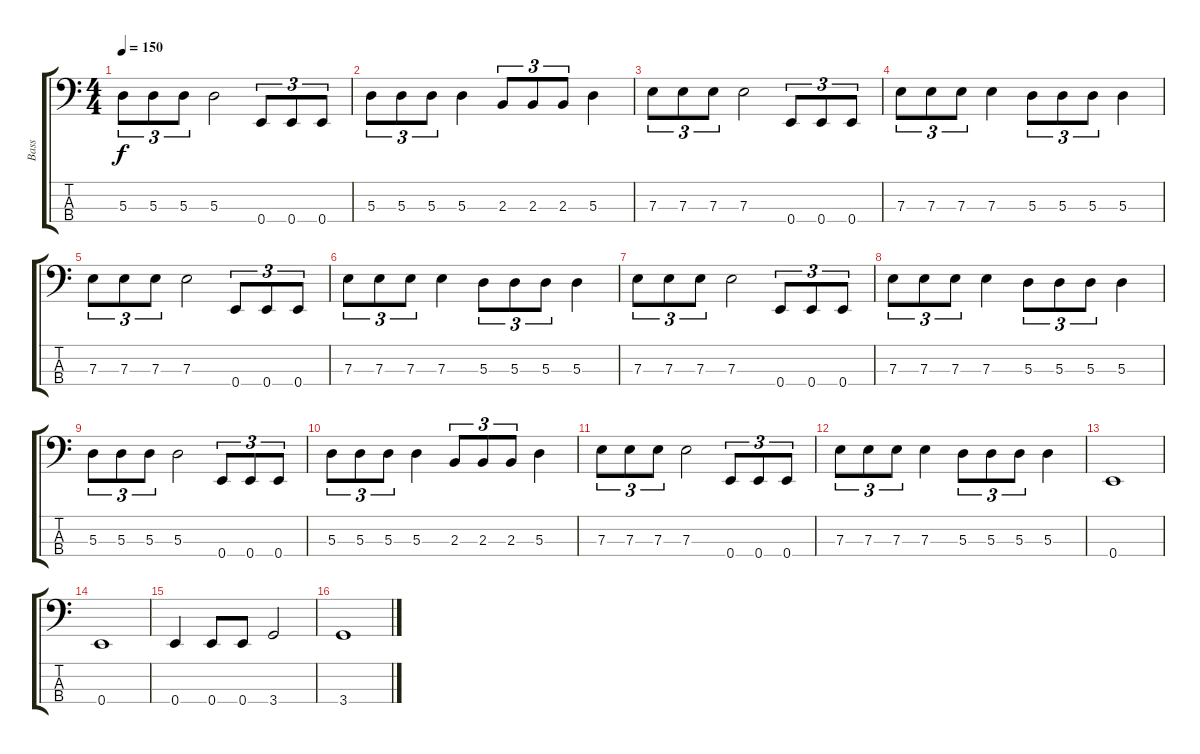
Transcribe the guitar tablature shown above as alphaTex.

\track ("Bass" "Bass") {instrument electricbassfinger}
\staff {score tabs}
\tuning (G2 D2 A1 E1) {hide}
\ts (4 4)
\tempo 150
\clef f4
\ks c
5.3.8{tu (3 2) dy f} 5.3.8{tu (3 2)} 5.3.8{tu (3 2)} 5.3.2 0.4.8{tu (3 2)} 0.4.8{tu (3 2)} 0.4.8{tu (3 2)} |
5.3.8{tu (3 2)} 5.3.8{tu (3 2)} 5.3.8{tu (3 2)} 5.3.4 2.3.8{tu (3 2)} 2.3.8{tu (3 2)} 2.3.8{tu (3 2)} 5.3.4 |
7.3.8{tu (3 2)} 7.3.8{tu (3 2)} 7.3.8{tu (3 2)} 7.3.2 0.4.8{tu (3 2)} 0.4.8{tu (3 2)} 0.4.8{tu (3 2)} |
7.3.8{tu (3 2)} 7.3.8{tu (3 2)} 7.3.8{tu (3 2)} 7.3.4 5.3.8{tu (3 2)} 5.3.8{tu (3 2)} 5.3.8{tu (3 2)} 5.3.4 |
7.3.8{tu (3 2)} 7.3.8{tu (3 2)} 7.3.8{tu (3 2)} 7.3.2 0.4.8{tu (3 2)} 0.4.8{tu (3 2)} 0.4.8{tu (3 2)} |
7.3.8{tu (3 2)} 7.3.8{tu (3 2)} 7.3.8{tu (3 2)} 7.3.4 5.3.8{tu (3 2)} 5.3.8{tu (3 2)} 5.3.8{tu (3 2)} 5.3.4 |
7.3.8{tu (3 2)} 7.3.8{tu (3 2)} 7.3.8{tu (3 2)} 7.3.2 0.4.8{tu (3 2)} 0.4.8{tu (3 2)} 0.4.8{tu (3 2)} |
7.3.8{tu (3 2)} 7.3.8{tu (3 2)} 7.3.8{tu (3 2)} 7.3.4 5.3.8{tu (3 2)} 5.3.8{tu (3 2)} 5.3.8{tu (3 2)} 5.3.4 |
5.3.8{tu (3 2)} 5.3.8{tu (3 2)} 5.3.8{tu (3 2)} 5.3.2 0.4.8{tu (3 2)} 0.4.8{tu (3 2)} 0.4.8{tu (3 2)} |
5.3.8{tu (3 2)} 5.3.8{tu (3 2)} 5.3.8{tu (3 2)} 5.3.4 2.3.8{tu (3 2)} 2.3.8{tu (3 2)} 2.3.8{tu (3 2)} 5.3.4 |
7.3.8{tu (3 2)} 7.3.8{tu (3 2)} 7.3.8{tu (3 2)} 7.3.2 0.4.8{tu (3 2)} 0.4.8{tu (3 2)} 0.4.8{tu (3 2)} |
7.3.8{tu (3 2)} 7.3.8{tu (3 2)} 7.3.8{tu (3 2)} 7.3.4 5.3.8{tu (3 2)} 5.3.8{tu (3 2)} 5.3.8{tu (3 2)} 5.3.4 |
0.4.1 |
0.4.1 |
0.4.4 0.4.8 0.4.8 3.4.2 |
3.4.1
